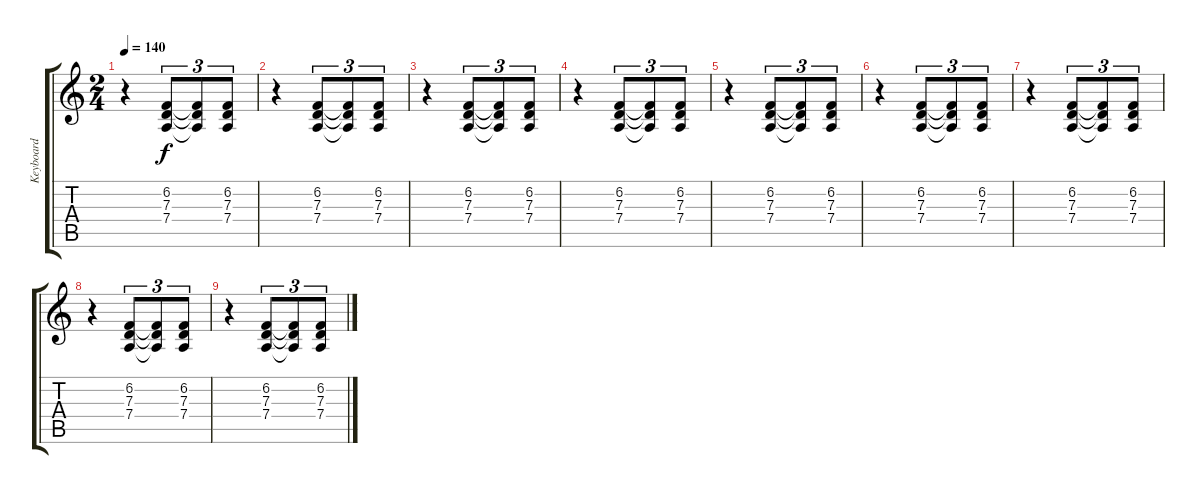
\track ("Keyboard" "Keyboard") {instrument lead5charang}
\staff {score tabs}
\tuning (E4 B3 G3 D3 A2 E2) {hide}
\ts (2 4)
\tempo 140
\clef g2
\ks c
r.4{dy f} (6.2 7.3 7.4).8{tu (3 2)} (6.2{t} 7.3{t} 7.4{t}).8{tu (3 2)} (6.2 7.3 7.4).8{tu (3 2)} |
r.4 (6.2 7.3 7.4).8{tu (3 2)} (6.2{t} 7.3{t} 7.4{t}).8{tu (3 2)} (6.2 7.3 7.4).8{tu (3 2)} |
r.4 (6.2 7.3 7.4).8{tu (3 2)} (6.2{t} 7.3{t} 7.4{t}).8{tu (3 2)} (6.2 7.3 7.4).8{tu (3 2)} |
r.4 (6.2 7.3 7.4).8{tu (3 2)} (6.2{t} 7.3{t} 7.4{t}).8{tu (3 2)} (6.2 7.3 7.4).8{tu (3 2)} |
r.4 (6.2 7.3 7.4).8{tu (3 2)} (6.2{t} 7.3{t} 7.4{t}).8{tu (3 2)} (6.2 7.3 7.4).8{tu (3 2)} |
r.4 (6.2 7.3 7.4).8{tu (3 2)} (6.2{t} 7.3{t} 7.4{t}).8{tu (3 2)} (6.2 7.3 7.4).8{tu (3 2)} |
r.4 (6.2 7.3 7.4).8{tu (3 2)} (6.2{t} 7.3{t} 7.4{t}).8{tu (3 2)} (6.2 7.3 7.4).8{tu (3 2)} |
r.4 (6.2 7.3 7.4).8{tu (3 2)} (6.2{t} 7.3{t} 7.4{t}).8{tu (3 2)} (6.2 7.3 7.4).8{tu (3 2)} |
r.4 (6.2 7.3 7.4).8{tu (3 2)} (6.2{t} 7.3{t} 7.4{t}).8{tu (3 2)} (6.2 7.3 7.4).8{tu (3 2)}
